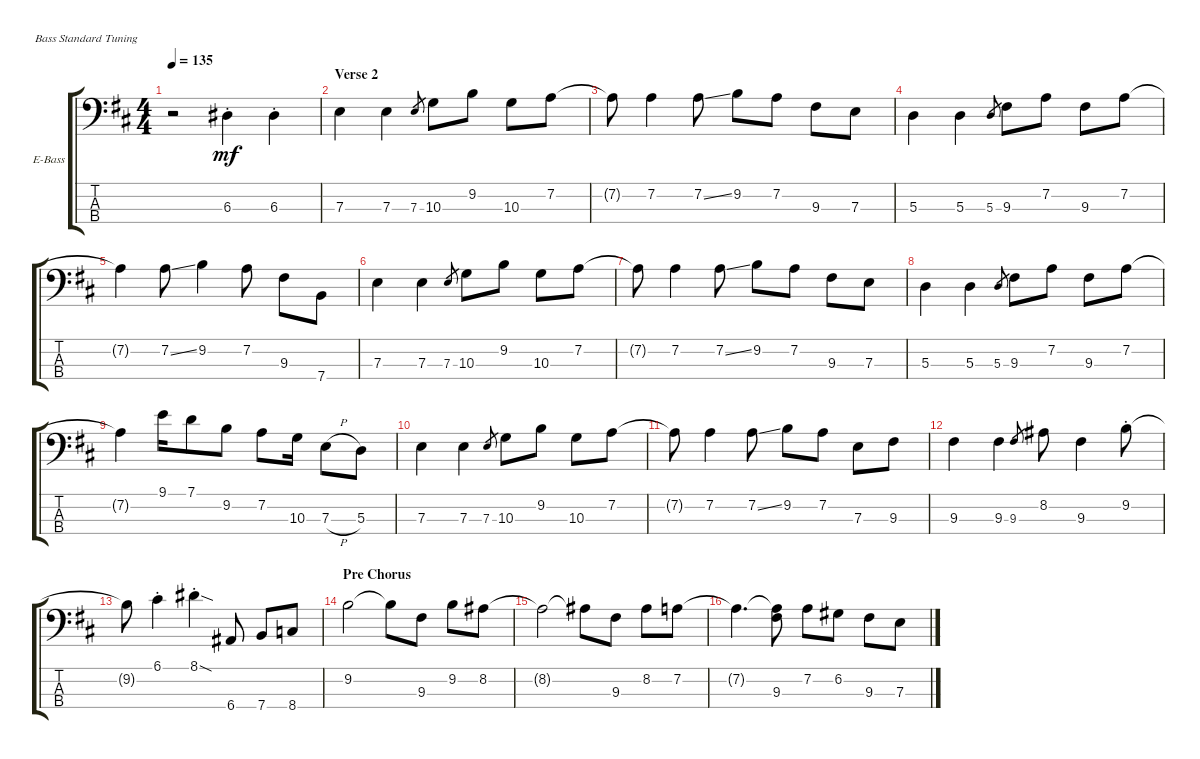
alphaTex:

\defaultSystemsLayout 4
\bracketExtendMode groupsimilarinstruments
\firstSystemTrackNameOrientation horizontal
\otherSystemsTrackNameOrientation horizontal
\track ("Electric Bass" "E-Bass") {instrument electricbassfinger}
\staff {score tabs}
\tuning (G2 D2 A1 E1)
\ts (4 4)
\tempo 135
\clef f4
\ks bminor
r.2{dy mf} 6.3{st}.4 6.3{st}.4 |
\section ("" "Verse 2")
7.3.4 7.3.4 7.3.8{gr} 10.3.8 9.2.8 10.3.8 7.2.8 |
7.2{t}.8 7.2.4 7.2{ss}.8 9.2.8 7.2.8 9.3.8 7.3.8 |
5.3.4 5.3.4 5.3.8{gr} 9.3.8 7.2.8 9.3.8 7.2.8 |
7.2{t}.4 7.2{ss}.8 9.2.4 7.2.8 9.3.8 7.4.8 |
7.3.4 7.3.4 7.3.8{gr} 10.3.8 9.2.8 10.3.8 7.2.8 |
7.2{t}.8 7.2.4 7.2{ss}.8 9.2.8 7.2.8 9.3.8 7.3.8 |
5.3.4 5.3.4 5.3.8{gr} 9.3.8 7.2.8 9.3.8 7.2.8 |
7.2{t}.4 9.1.16 7.1.8 9.2.8 7.2.8 10.3.16 7.3{h}.8 5.3.8 |
7.3.4 7.3.4 7.3.8{gr} 10.3.8 9.2.8 10.3.8 7.2.8 |
7.2{t}.8 7.2.4 7.2{ss}.8 9.2.8 7.2.8 7.3.8 9.3.8 |
9.3.4 9.3.4 9.3.8{gr} 8.2.8 9.3.4 9.2{st}.8 |
9.2{t}.8 6.1{st}.4 8.1{sod st}.4 6.4.8 7.4.8 8.4.8 |
\section ("" "Pre Chorus")
9.2.2 9.2{t}.8 9.3.8 9.2.8 8.2.8 |
8.2{t}.2 8.2{t}.8 9.3.8 8.2.8 7.2.8 |
7.2{t}.4{d} (7.2{t} 9.3).8 7.2.8 6.2.8 9.3.8 7.3.8
